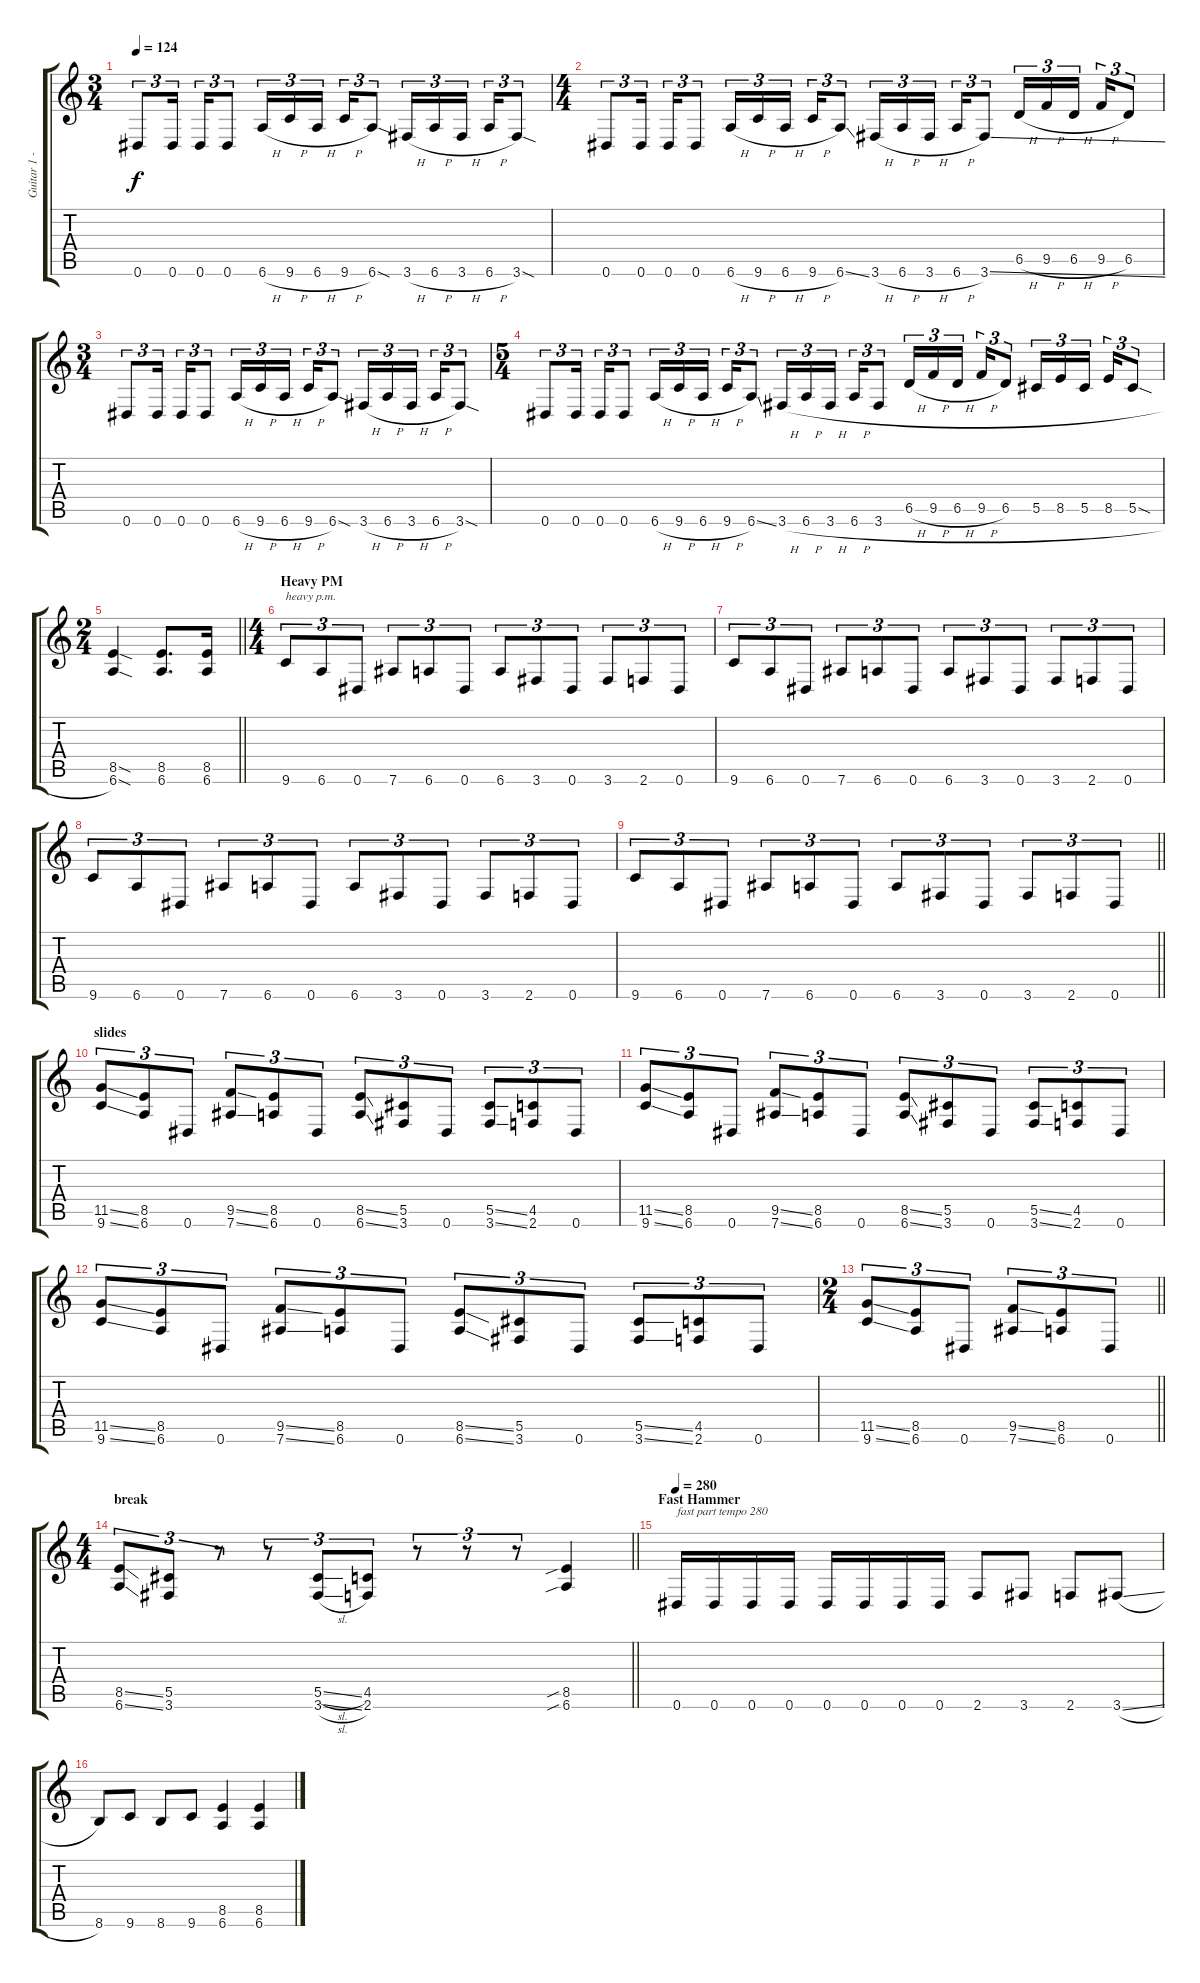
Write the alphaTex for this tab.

\track ("Guitar 1 - Rob Barrett" "Guitar 1 -") {instrument distortionguitar}
\staff {score tabs}
\tuning (Eb4 Bb3 Gb3 Db3 Ab2 Eb2) {hide}
\ts (3 4)
\tempo 124
\clef g2
\ks c
0.6.8{tu (3 2) dy f} 0.6.16{tu (3 2) beam splitsecondary} 0.6.16{tu (3 2)} 0.6.8{tu (3 2)} 6.6{h}.16{tu (3 2)} 9.6{h}.16{tu (3 2)} 6.6{h}.16{tu (3 2) beam splitsecondary} 9.6{h}.16{tu (3 2)} 6.6{sod}.8{tu (3 2)} 3.6{h}.16{tu (3 2)} 6.6{h}.16{tu (3 2)} 3.6{h}.16{tu (3 2) beam splitsecondary} 6.6{h}.16{tu (3 2)} 3.6{sod}.8{tu (3 2)} |
\ts (4 4)
0.6.8{tu (3 2)} 0.6.16{tu (3 2) beam splitsecondary} 0.6.16{tu (3 2)} 0.6.8{tu (3 2)} 6.6{h}.16{tu (3 2)} 9.6{h}.16{tu (3 2)} 6.6{h}.16{tu (3 2) beam splitsecondary} 9.6{h}.16{tu (3 2)} 6.6{ss}.8{tu (3 2)} 3.6{h}.16{tu (3 2)} 6.6{h}.16{tu (3 2)} 3.6{h}.16{tu (3 2) beam splitsecondary} 6.6{h}.16{tu (3 2)} 3.6{ss}.8{tu (3 2)} 6.5{h}.16{tu (3 2)} 9.5{h}.16{tu (3 2)} 6.5{h}.16{tu (3 2) beam splitsecondary} 9.5{h}.16{tu (3 2)} 6.5.8{tu (3 2)} |
\ts (3 4)
0.6.8{tu (3 2)} 0.6.16{tu (3 2) beam splitsecondary} 0.6.16{tu (3 2)} 0.6.8{tu (3 2)} 6.6{h}.16{tu (3 2)} 9.6{h}.16{tu (3 2)} 6.6{h}.16{tu (3 2) beam splitsecondary} 9.6{h}.16{tu (3 2)} 6.6{sod}.8{tu (3 2)} 3.6{h}.16{tu (3 2)} 6.6{h}.16{tu (3 2)} 3.6{h}.16{tu (3 2) beam splitsecondary} 6.6{h}.16{tu (3 2)} 3.6{sod}.8{tu (3 2)} |
\ts (5 4)
0.6.8{tu (3 2)} 0.6.16{tu (3 2) beam splitsecondary} 0.6.16{tu (3 2)} 0.6.8{tu (3 2)} 6.6{h}.16{tu (3 2)} 9.6{h}.16{tu (3 2)} 6.6{h}.16{tu (3 2) beam splitsecondary} 9.6{h}.16{tu (3 2)} 6.6{ss}.8{tu (3 2)} 3.6{h}.16{tu (3 2)} 6.6{h}.16{tu (3 2)} 3.6{h}.16{tu (3 2) beam splitsecondary} 6.6{h}.16{tu (3 2)} 3.6{h}.8{tu (3 2)} 6.5{h}.16{tu (3 2)} 9.5{h}.16{tu (3 2)} 6.5{h}.16{tu (3 2) beam splitsecondary} 9.5{h}.16{tu (3 2)} 6.5.8{tu (3 2)} 5.5.16{tu (3 2)} 8.5.16{tu (3 2)} 5.5.16{tu (3 2) beam splitsecondary} 8.5.16{tu (3 2)} 5.5{sod}.8{tu (3 2)} |
\ts (2 4)
\barLineRight lightlight
(8.5{sod} 6.6{sod}).4 (8.5 6.6).8{d} (8.5 6.6).16 |
\ts (4 4)
\section ("" "Heavy PM")
9.6.8{tu (3 2) txt "heavy p.m."} 6.6.8{tu (3 2)} 0.6.8{tu (3 2)} 7.6.8{tu (3 2)} 6.6.8{tu (3 2)} 0.6.8{tu (3 2)} 6.6.8{tu (3 2)} 3.6.8{tu (3 2)} 0.6.8{tu (3 2)} 3.6.8{tu (3 2)} 2.6.8{tu (3 2)} 0.6.8{tu (3 2)} |
9.6.8{tu (3 2)} 6.6.8{tu (3 2)} 0.6.8{tu (3 2)} 7.6.8{tu (3 2)} 6.6.8{tu (3 2)} 0.6.8{tu (3 2)} 6.6.8{tu (3 2)} 3.6.8{tu (3 2)} 0.6.8{tu (3 2)} 3.6.8{tu (3 2)} 2.6.8{tu (3 2)} 0.6.8{tu (3 2)} |
9.6.8{tu (3 2)} 6.6.8{tu (3 2)} 0.6.8{tu (3 2)} 7.6.8{tu (3 2)} 6.6.8{tu (3 2)} 0.6.8{tu (3 2)} 6.6.8{tu (3 2)} 3.6.8{tu (3 2)} 0.6.8{tu (3 2)} 3.6.8{tu (3 2)} 2.6.8{tu (3 2)} 0.6.8{tu (3 2)} |
\barLineRight lightlight
9.6.8{tu (3 2)} 6.6.8{tu (3 2)} 0.6.8{tu (3 2)} 7.6.8{tu (3 2)} 6.6.8{tu (3 2)} 0.6.8{tu (3 2)} 6.6.8{tu (3 2)} 3.6.8{tu (3 2)} 0.6.8{tu (3 2)} 3.6.8{tu (3 2)} 2.6.8{tu (3 2)} 0.6.8{tu (3 2)} |
\section ("" "slides")
(11.5{ss} 9.6{ss}).8{tu (3 2)} (8.5 6.6).8{tu (3 2)} 0.6.8{tu (3 2)} (9.5{ss} 7.6{ss}).8{tu (3 2)} (8.5 6.6).8{tu (3 2)} 0.6.8{tu (3 2)} (8.5{ss} 6.6{ss}).8{tu (3 2)} (5.5 3.6).8{tu (3 2)} 0.6.8{tu (3 2)} (5.5{ss} 3.6{ss}).8{tu (3 2)} (4.5 2.6).8{tu (3 2)} 0.6.8{tu (3 2)} |
(11.5{ss} 9.6{ss}).8{tu (3 2)} (8.5 6.6).8{tu (3 2)} 0.6.8{tu (3 2)} (9.5{ss} 7.6{ss}).8{tu (3 2)} (8.5 6.6).8{tu (3 2)} 0.6.8{tu (3 2)} (8.5{ss} 6.6{ss}).8{tu (3 2)} (5.5 3.6).8{tu (3 2)} 0.6.8{tu (3 2)} (5.5{ss} 3.6{ss}).8{tu (3 2)} (4.5 2.6).8{tu (3 2)} 0.6.8{tu (3 2)} |
(11.5{ss} 9.6{ss}).8{tu (3 2)} (8.5 6.6).8{tu (3 2)} 0.6.8{tu (3 2)} (9.5{ss} 7.6{ss}).8{tu (3 2)} (8.5 6.6).8{tu (3 2)} 0.6.8{tu (3 2)} (8.5{ss} 6.6{ss}).8{tu (3 2)} (5.5 3.6).8{tu (3 2)} 0.6.8{tu (3 2)} (5.5{ss} 3.6{ss}).8{tu (3 2)} (4.5 2.6).8{tu (3 2)} 0.6.8{tu (3 2)} |
\ts (2 4)
\barLineRight lightlight
(11.5{ss} 9.6{ss}).8{tu (3 2)} (8.5 6.6).8{tu (3 2)} 0.6.8{tu (3 2)} (9.5{ss} 7.6{ss}).8{tu (3 2)} (8.5 6.6).8{tu (3 2)} 0.6.8{tu (3 2)} |
\ts (4 4)
\section ("" "break")
\barLineRight lightlight
(8.5{ss} 6.6{ss}).8{tu (3 2)} (5.5 3.6).8{tu (3 2)} r.8{tu (3 2)} r.8{tu (3 2)} (5.5{sl} 3.6{sl}).8{tu (3 2)} (4.5 2.6).8{tu (3 2)} r.8{tu (3 2)} r.8{tu (3 2)} r.8{tu (3 2)} (8.5{sib} 6.6{sib}).4 |
\section ("" "Fast Hammer")
\tempo 280
0.6.16{txt "fast part tempo 280"} 0.6.16 0.6.16 0.6.16 0.6.16 0.6.16 0.6.16 0.6.16 2.6.8 3.6.8 2.6.8 3.6{sl}.8 |
8.6.8 9.6.8 8.6.8 9.6.8 (8.5 6.6).4 (8.5 6.6).4
